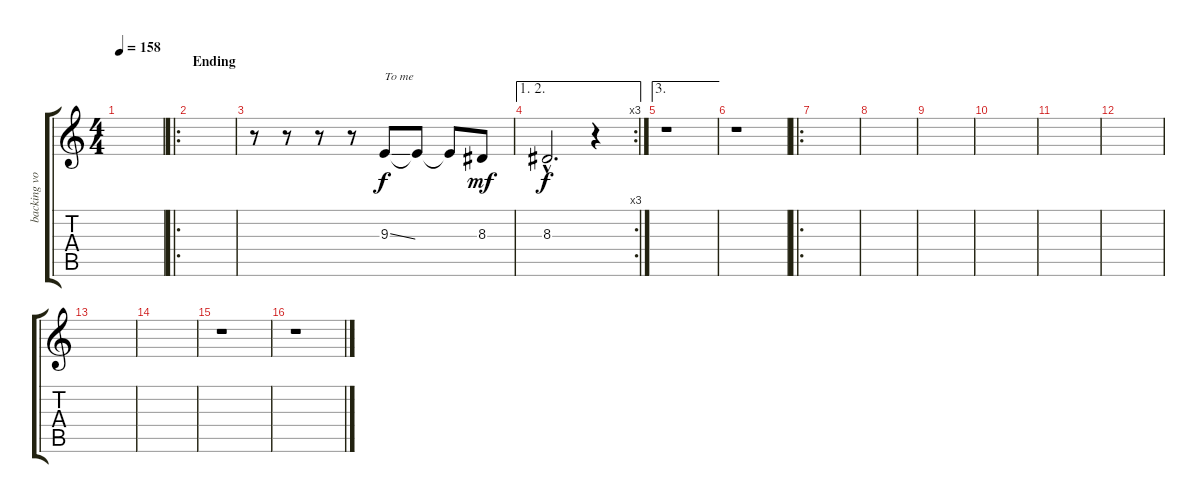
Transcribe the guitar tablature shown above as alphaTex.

\track ("backing vocals" "backing vo") {instrument voiceoohs}
\staff {score tabs}
\tuning (E4 B3 G3 D3 A2 E2) {hide}
\ts (4 4)
\tempo 158
\clef g2
\ks c
|
\ro
\section ("" "Ending")
|
r.8 r.8 r.8 r.8 9.3{ss}.8{txt "To me"} 9.3{t}.8 9.3{t}.8 8.3.8{dy mf} |
\ae (1 2)
\rc 3
8.3{hac}.2{d dy f} r.4 |
\ae 3
r.1 |
r.1 |
\ro
|
|
|
|
|
|
|
|
r.1 |
r.1
